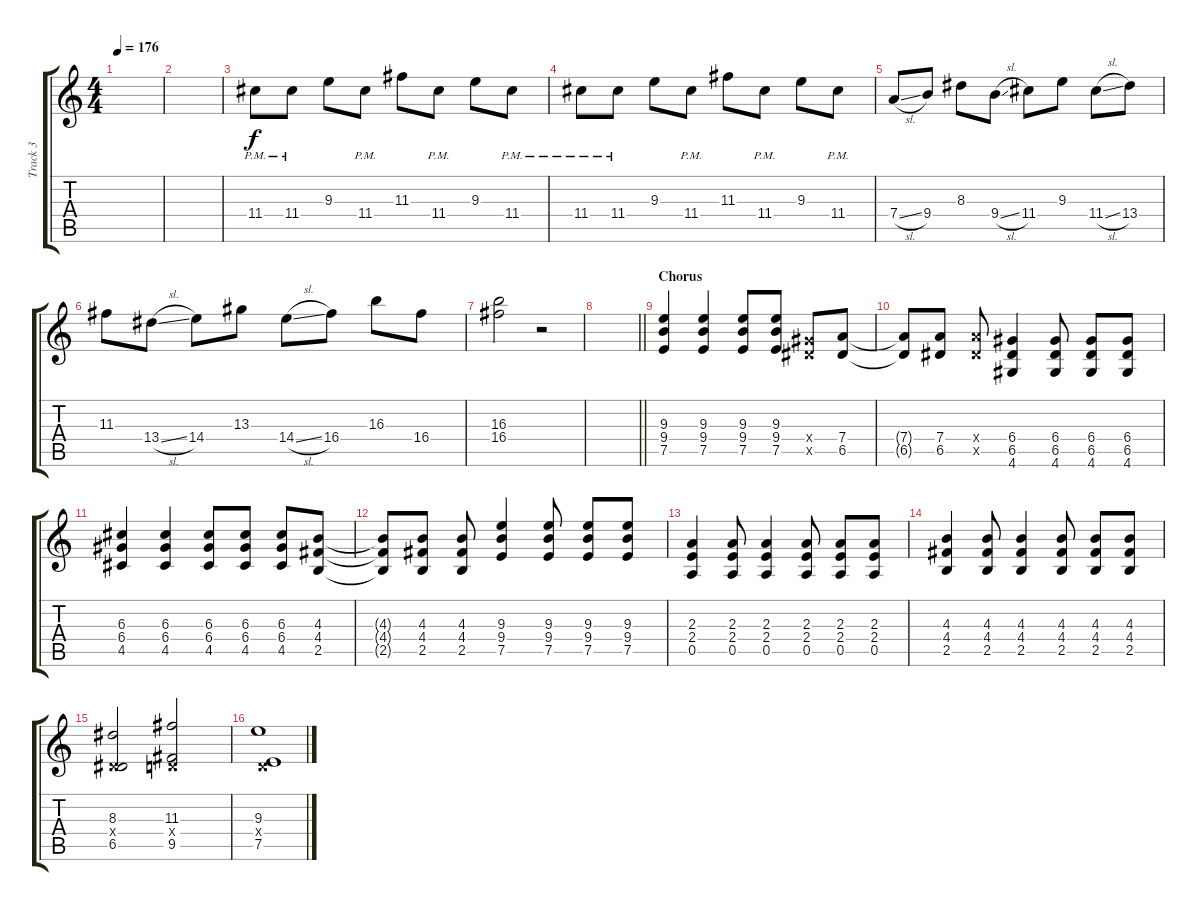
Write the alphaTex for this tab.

\track ("Track 3" "Track 3") {instrument overdrivenguitar}
\staff {score tabs}
\tuning (E4 B3 G3 D3 A2 E2) {hide}
\ts (4 4)
\tempo 176
\clef g2
\ks c
|
|
11.4{pm}.8 11.4{pm}.8 9.3.8 11.4{pm}.8 11.3.8 11.4{pm}.8 9.3.8 11.4{pm}.8 |
11.4{pm}.8 11.4{pm}.8 9.3.8 11.4{pm}.8 11.3.8 11.4{pm}.8 9.3.8 11.4{pm}.8 |
7.4{sl}.8 9.4.8 8.3.8 9.4{sl}.8 11.4.8 9.3.8 11.4{sl}.8 13.4.8 |
11.3.8 13.4{sl}.8 14.4.8 13.3.8 14.4{sl}.8 16.4.8 16.3.8 16.4.8 |
(16.3 16.4).2 r.2 |
\barLineRight lightlight
|
\section ("" "Chorus")
(9.3 9.4 7.5).4 (9.3 9.4 7.5).4 (9.3 9.4 7.5).8 (9.3 9.4 7.5).8 (6.4{x} 6.5{x}).8 (7.4 6.5).8 |
(7.4{t} 6.5{t}).8 (7.4 6.5).8 (7.4{x} 6.5{x}).8 (6.4 6.5 4.6).4 (6.4 6.5 4.6).8 (6.4 6.5 4.6).8 (6.4 6.5 4.6).8 |
(6.3 6.4 4.5).4 (6.3 6.4 4.5).4 (6.3 6.4 4.5).8 (6.3 6.4 4.5).8 (6.3 6.4 4.5).8 (4.3 4.4 2.5).8 |
(4.3{t} 4.4{t} 2.5{t}).8 (4.3 4.4 2.5).8 (4.3 4.4 2.5).8 (9.3 9.4 7.5).4 (9.3 9.4 7.5).8 (9.3 9.4 7.5).8 (9.3 9.4 7.5).8 |
(2.3 2.4 0.5).4 (2.3 2.4 0.5).8 (2.3 2.4 0.5).4 (2.3 2.4 0.5).8 (2.3 2.4 0.5).8 (2.3 2.4 0.5).8 |
(4.3 4.4 2.5).4 (4.3 4.4 2.5).8 (4.3 4.4 2.5).4 (4.3 4.4 2.5).8 (4.3 4.4 2.5).8 (4.3 4.4 2.5).8 |
(8.3 0.4{x} 6.5).2 (11.3 0.4{x} 9.5).2 |
(9.3 0.4{x} 7.5).1
